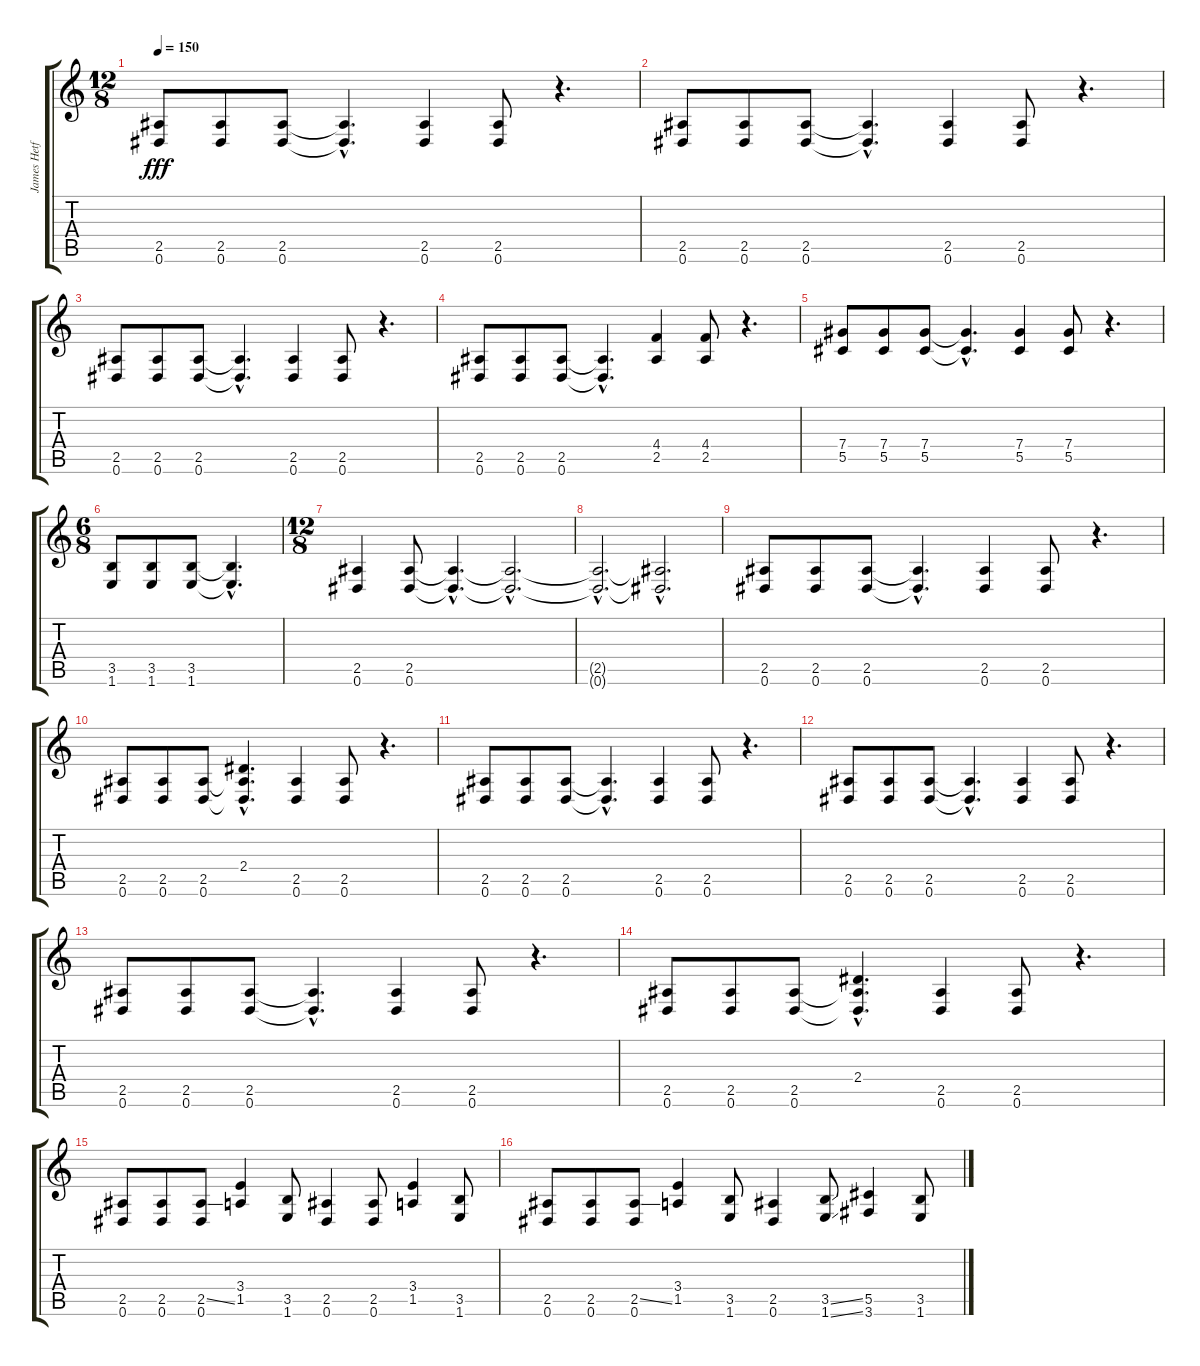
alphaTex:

\track ("James Hetfield (Rhythm)" "James Hetf") {instrument distortionguitar}
\staff {score tabs}
\tuning (Eb4 Bb3 Gb3 Db3 Ab2 Eb2) {hide}
\ts (12 8)
\tempo 150
\clef g2
\ks c
(2.5 0.6).8{dy fff instrument distortionguitar} (2.5 0.6).8 (2.5 0.6).8 (2.5{hac t} 0.6{hac t}).4{d} (2.5 0.6).4 (2.5 0.6).8 r.4{d} |
(2.5 0.6).8 (2.5 0.6).8 (2.5 0.6).8 (2.5{hac t} 0.6{hac t}).4{d} (2.5 0.6).4 (2.5 0.6).8 r.4{d} |
(2.5 0.6).8 (2.5 0.6).8 (2.5 0.6).8 (2.5{hac t} 0.6{hac t}).4{d} (2.5 0.6).4 (2.5 0.6).8 r.4{d} |
(2.5 0.6).8 (2.5 0.6).8 (2.5 0.6).8 (2.5{hac t} 0.6{hac t}).4{d} (4.4 2.5).4 (4.4 2.5).8 r.4{d} |
(7.4 5.5).8 (7.4 5.5).8 (7.4 5.5).8 (7.4{hac t} 5.5{hac t}).4{d} (7.4 5.5).4 (7.4 5.5).8 r.4{d} |
\ts (6 8)
(3.5 1.6).8 (3.5 1.6).8 (3.5 1.6).8 (3.5{hac t} 1.6{hac t}).4{d} |
\ts (12 8)
(2.5 0.6).4 (2.5 0.6).8 (2.5{hac t} 0.6{hac t}).4{d} (2.5{hac t} 0.6{hac t}).2{d} |
(2.5{hac t} 0.6{hac t}).2{d} (2.5{hac t} 0.6{hac t}).2{d} |
(2.5 0.6).8 (2.5 0.6).8 (2.5 0.6).8 (2.5{hac t} 0.6{hac t}).4{d} (2.5 0.6).4 (2.5 0.6).8 r.4{d} |
(2.5 0.6).8 (2.5 0.6).8 (2.5 0.6).8 (2.4{hac} 2.5{hac t} 0.6{hac t}).4{d} (2.5 0.6).4 (2.5 0.6).8 r.4{d} |
(2.5 0.6).8 (2.5 0.6).8 (2.5 0.6).8 (2.5{hac t} 0.6{hac t}).4{d} (2.5 0.6).4 (2.5 0.6).8 r.4{d} |
(2.5 0.6).8 (2.5 0.6).8 (2.5 0.6).8 (2.5{hac t} 0.6{hac t}).4{d} (2.5 0.6).4 (2.5 0.6).8 r.4{d} |
(2.5 0.6).8 (2.5 0.6).8 (2.5 0.6).8 (2.5{hac t} 0.6{hac t}).4{d} (2.5 0.6).4 (2.5 0.6).8 r.4{d} |
(2.5 0.6).8 (2.5 0.6).8 (2.5 0.6).8 (2.4{hac} 2.5{hac t} 0.6{hac t}).4{d} (2.5 0.6).4 (2.5 0.6).8 r.4{d} |
(2.5 0.6).8 (2.5 0.6).8 (2.5{ss} 0.6).8 (3.4 1.5).4 (3.5 1.6).8 (2.5 0.6).4 (2.5 0.6).8 (3.4 1.5).4 (3.5 1.6).8 |
(2.5 0.6).8 (2.5 0.6).8 (2.5{ss} 0.6).8 (3.4 1.5).4 (3.5 1.6).8 (2.5 0.6).4 (3.5{ss} 1.6{ss}).8 (5.5 3.6).4 (3.5 1.6).8
